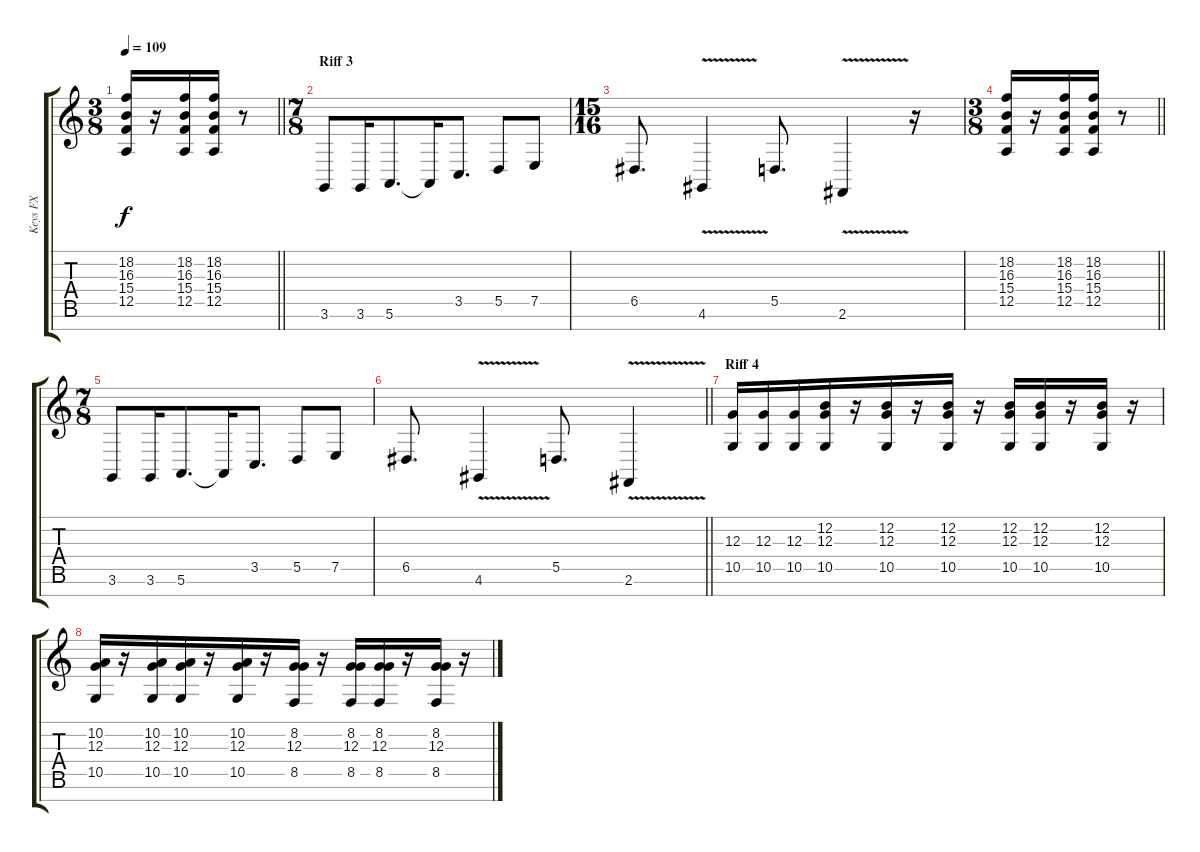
\track ("Keys FX" "Keys FX") {instrument fx6goblins}
\staff {score tabs}
\tuning (E4 B3 G3 D3 A2 E2 B1) {hide}
\ts (3 8)
\tempo 109
\clef g2
\barLineRight lightlight
\ks c
(18.2 16.3 15.4 12.5).16{dy f} r.16 (18.2 16.3 15.4 12.5).16 (18.2 16.3 15.4 12.5).16 r.8 |
\ts (7 8)
\section ("" "Riff 3")
3.6.8 3.6.16 5.6.8{d} 5.6{t}.16 3.5.8{d} 5.5.8 7.5.8 |
\ts (15 16)
6.5.8{d} 4.6{v}.4 5.5.8{d} 2.6{v}.4 r.16 |
\ts (3 8)
\barLineRight lightlight
(18.2 16.3 15.4 12.5).16 r.16 (18.2 16.3 15.4 12.5).16 (18.2 16.3 15.4 12.5).16 r.8 |
\ts (7 8)
3.6.8 3.6.16 5.6.8{d} 5.6{t}.16 3.5.8{d} 5.5.8 7.5.8 |
\barLineRight lightlight
6.5.8{d} 4.6{v}.4 5.5.8{d} 2.6{v}.4 |
\section ("" "Riff 4")
(12.3 10.5).16 (12.3 10.5).16 (12.3 10.5).16 (12.2 12.3 10.5).16 r.16 (12.2 12.3 10.5).16 r.16 (12.2 12.3 10.5).16 r.16 (12.2 12.3 10.5).16 (12.2 12.3 10.5).16 r.16 (12.2 12.3 10.5).16 r.16 |
(10.2 12.3 10.5).16 r.16 (10.2 12.3 10.5).16 (10.2 12.3 10.5).16 r.16 (10.2 12.3 10.5).16 r.16 (8.2 12.3 8.5).16 r.16 (8.2 12.3 8.5).16 (8.2 12.3 8.5).16 r.16 (8.2 12.3 8.5).16 r.16
